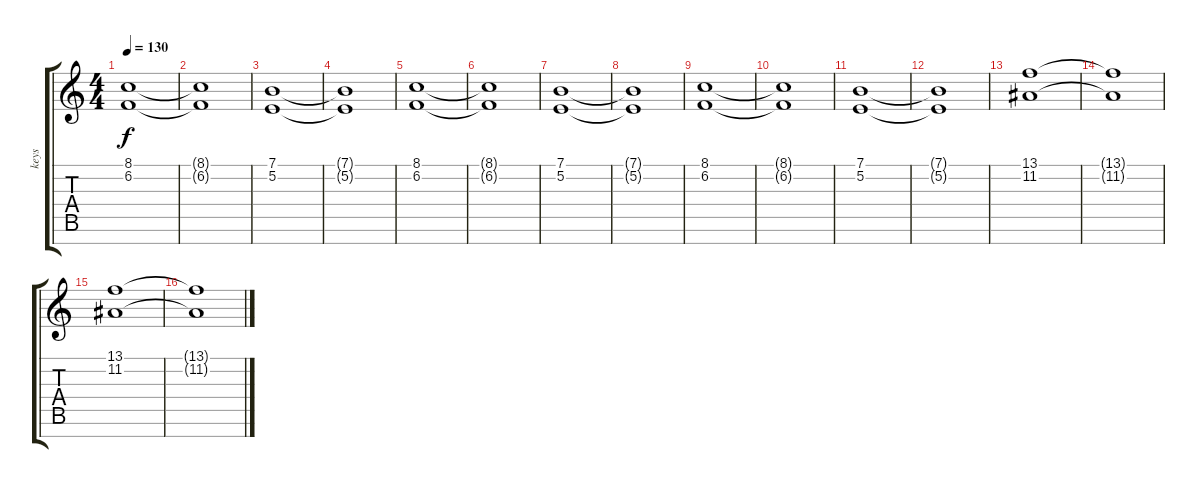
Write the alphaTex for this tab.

\track ("keys" "keys") {instrument pad7halo}
\staff {score tabs}
\tuning (E4 B3 G3 D3 A2 E2 B1) {hide}
\ts (4 4)
\tempo 130
\clef g2
\ks c
(8.1 6.2).1{dy f volume 10} |
(8.1{t} 6.2{t}).1 |
(7.1 5.2).1 |
(7.1{t} 5.2{t}).1 |
(8.1 6.2).1 |
(8.1{t} 6.2{t}).1 |
(7.1 5.2).1 |
(7.1{t} 5.2{t}).1 |
(8.1 6.2).1{volume 10} |
(8.1{t} 6.2{t}).1 |
(7.1 5.2).1 |
(7.1{t} 5.2{t}).1 |
(13.1 11.2).1 |
(13.1{t} 11.2{t}).1 |
(13.1 11.2).1 |
(13.1{t} 11.2{t}).1
